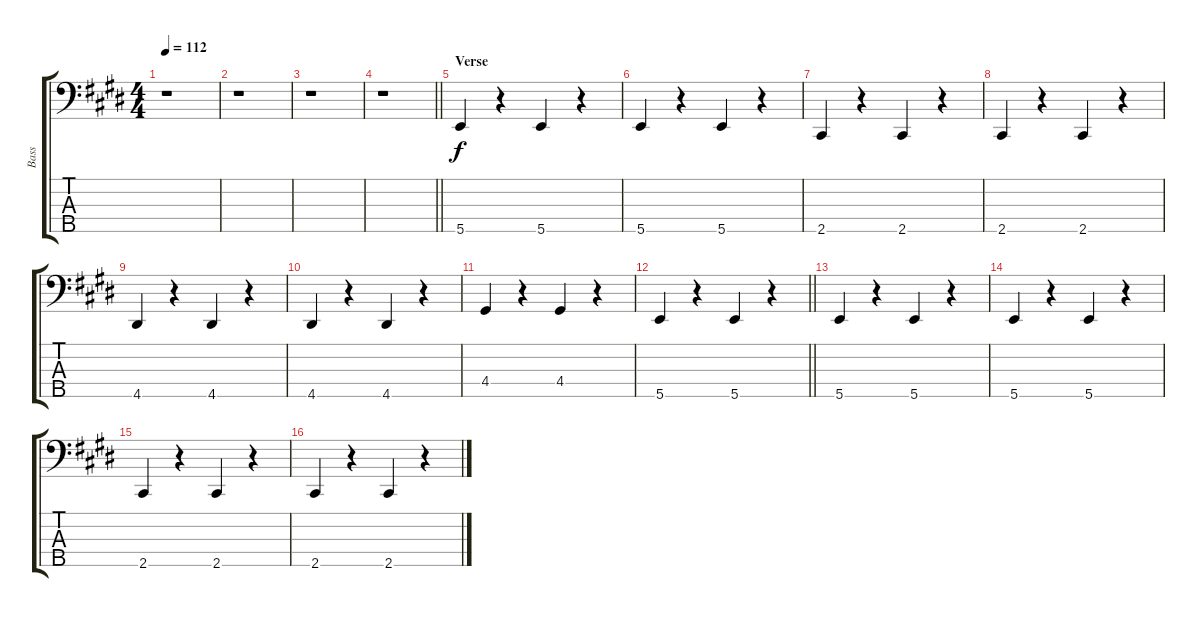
\track ("Bass" "Bass") {instrument electricbassfinger}
\staff {score tabs}
\tuning (G2 D2 A1 E1 B0) {hide}
\ts (4 4)
\tempo 112
\clef f4
\ks e
r.1{dy f} |
r.1 |
r.1 |
\barLineRight lightlight
r.1 |
\section ("" "Verse")
5.5.4 r.4 5.5.4 r.4 |
5.5.4 r.4 5.5.4 r.4 |
2.5.4 r.4 2.5.4 r.4 |
2.5.4 r.4 2.5.4 r.4 |
4.5.4 r.4 4.5.4 r.4 |
4.5.4 r.4 4.5.4 r.4 |
4.4.4 r.4 4.4.4 r.4 |
\barLineRight lightlight
5.5.4 r.4 5.5.4 r.4 |
5.5.4 r.4 5.5.4 r.4 |
5.5.4 r.4 5.5.4 r.4 |
2.5.4 r.4 2.5.4 r.4 |
2.5.4 r.4 2.5.4 r.4
